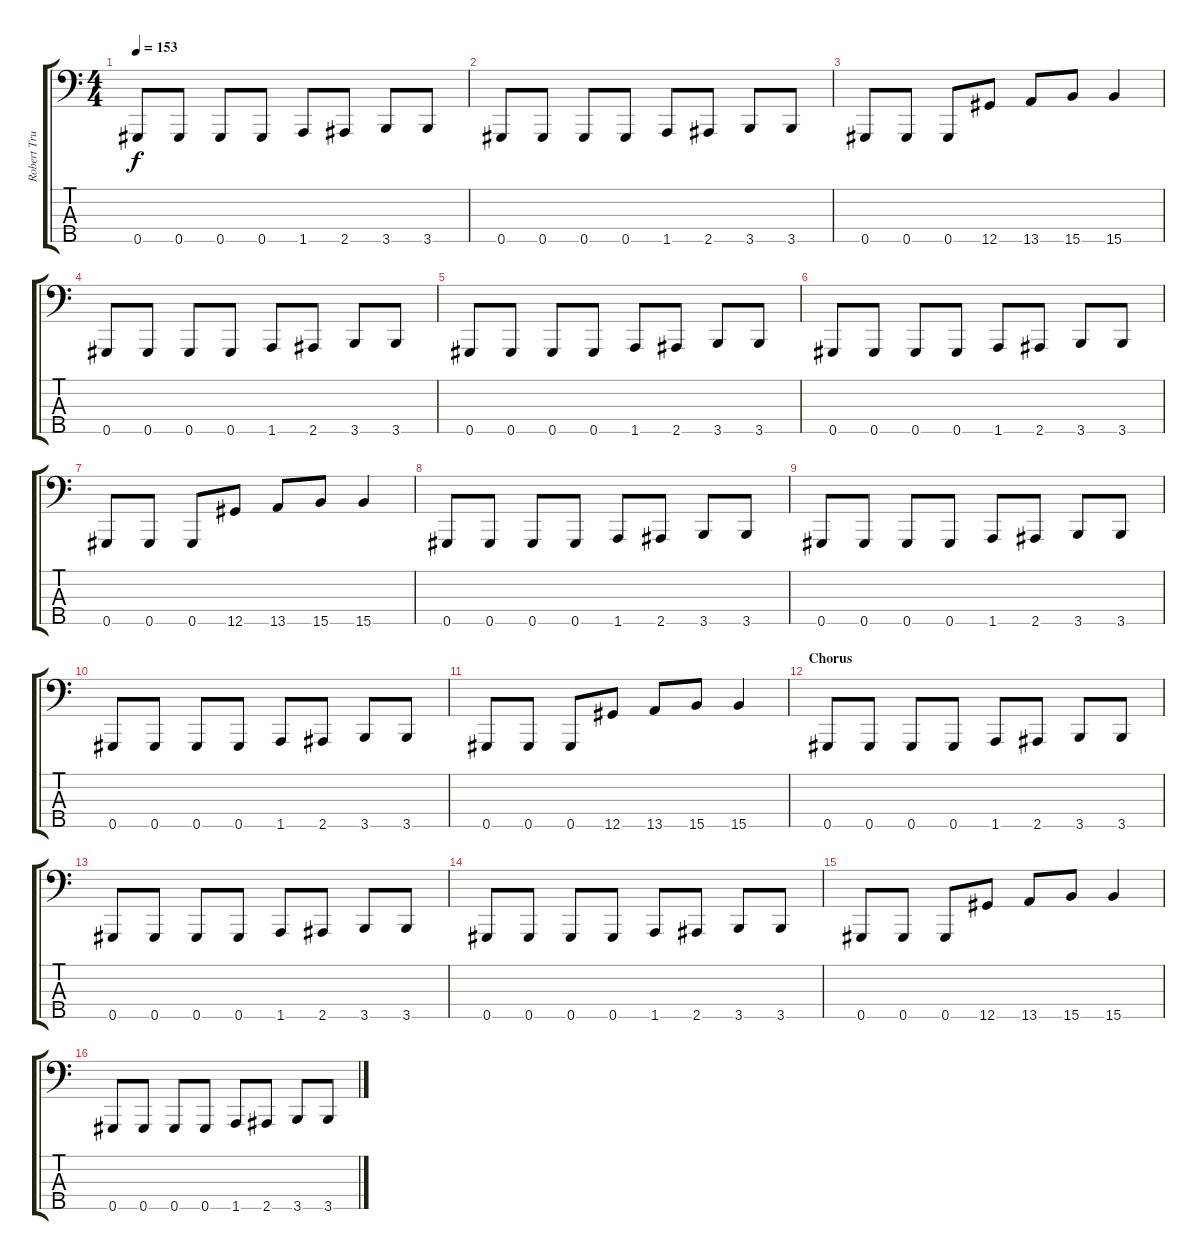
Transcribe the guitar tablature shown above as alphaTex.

\track ("Robert Trujillo (Bass)" "Robert Tru") {instrument electricbassfinger}
\staff {score tabs}
\tuning (E2 B1 Gb1 B0 Ab0) {hide}
\ts (4 4)
\tempo 153
\clef f4
\ks c
0.5.8{dy f} 0.5.8 0.5.8 0.5.8 1.5.8 2.5.8 3.5.8 3.5.8 |
0.5.8 0.5.8 0.5.8 0.5.8 1.5.8 2.5.8 3.5.8 3.5.8 |
0.5.8 0.5.8 0.5.8 12.5.8 13.5.8 15.5.8 15.5.4 |
0.5.8 0.5.8 0.5.8 0.5.8 1.5.8 2.5.8 3.5.8 3.5.8 |
0.5.8 0.5.8 0.5.8 0.5.8 1.5.8 2.5.8 3.5.8 3.5.8 |
0.5.8 0.5.8 0.5.8 0.5.8 1.5.8 2.5.8 3.5.8 3.5.8 |
0.5.8 0.5.8 0.5.8 12.5.8 13.5.8 15.5.8 15.5.4 |
0.5.8 0.5.8 0.5.8 0.5.8 1.5.8 2.5.8 3.5.8 3.5.8 |
0.5.8 0.5.8 0.5.8 0.5.8 1.5.8 2.5.8 3.5.8 3.5.8 |
0.5.8 0.5.8 0.5.8 0.5.8 1.5.8 2.5.8 3.5.8 3.5.8 |
0.5.8 0.5.8 0.5.8 12.5.8 13.5.8 15.5.8 15.5.4 |
\section ("" "Chorus")
0.5.8 0.5.8 0.5.8 0.5.8 1.5.8 2.5.8 3.5.8 3.5.8 |
0.5.8 0.5.8 0.5.8 0.5.8 1.5.8 2.5.8 3.5.8 3.5.8 |
0.5.8 0.5.8 0.5.8 0.5.8 1.5.8 2.5.8 3.5.8 3.5.8 |
0.5.8 0.5.8 0.5.8 12.5.8 13.5.8 15.5.8 15.5.4 |
0.5.8 0.5.8 0.5.8 0.5.8 1.5.8 2.5.8 3.5.8 3.5.8
